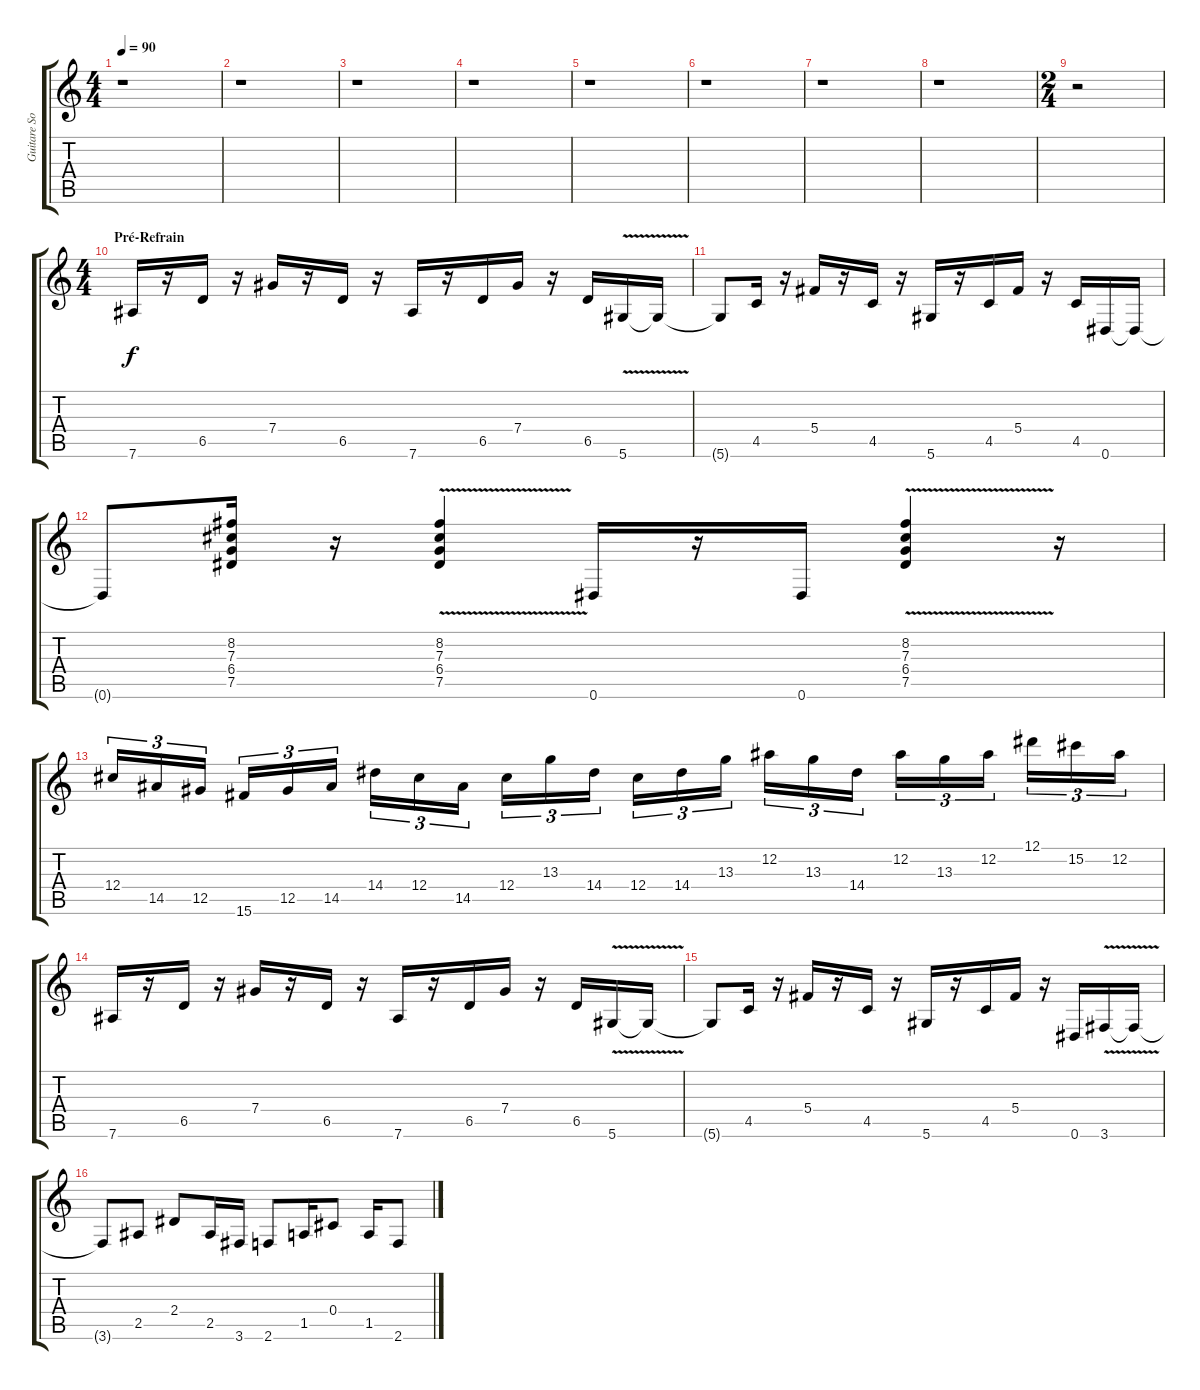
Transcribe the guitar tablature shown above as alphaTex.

\track ("Guitare Solo" "Guitare So") {instrument overdrivenguitar}
\staff {score tabs}
\tuning (Eb4 Bb3 Gb3 Db3 Ab2 Eb2) {hide}
\ts (4 4)
\tempo 90
\clef g2
\ks c
r.1{dy f} |
r.1 |
r.1 |
r.1 |
r.1 |
r.1 |
r.1 |
r.1 |
\ts (2 4)
r.2 |
\ts (4 4)
\section ("" "Pré-Refrain")
7.6.16 r.16 6.5.16 r.16 7.4.16 r.16 6.5.16 r.16 7.6.16 r.16 6.5.16 7.4.16 r.16 6.5.16 5.6{v}.16 5.6{t}.16 |
5.6{t}.8 4.5.16 r.16 5.4.16 r.16 4.5.16 r.16 5.6.16 r.16 4.5.16 5.4.16 r.16 4.5.16 0.6.16 0.6{t}.16 |
0.6{t}.8 (8.2 7.3 6.4 7.5).16 r.16 (8.2{v} 7.3{v} 6.4{v} 7.5{v}).4 0.6.16 r.16 0.6.16 (8.2{v} 7.3{v} 6.4{v} 7.5{v}).4 r.16 |
12.4.16{tu (3 2)} 14.5.16{tu (3 2)} 12.5.16{tu (3 2)} 15.6.16{tu (3 2)} 12.5.16{tu (3 2)} 14.5.16{tu (3 2)} 14.4.16{tu (3 2)} 12.4.16{tu (3 2)} 14.5.16{tu (3 2)} 12.4.16{tu (3 2)} 13.3.16{tu (3 2)} 14.4.16{tu (3 2)} 12.4.16{tu (3 2)} 14.4.16{tu (3 2)} 13.3.16{tu (3 2)} 12.2.16{tu (3 2)} 13.3.16{tu (3 2)} 14.4.16{tu (3 2)} 12.2.16{tu (3 2)} 13.3.16{tu (3 2)} 12.2.16{tu (3 2)} 12.1.16{tu (3 2)} 15.2.16{tu (3 2)} 12.2.16{tu (3 2)} |
7.6.16 r.16 6.5.16 r.16 7.4.16 r.16 6.5.16 r.16 7.6.16 r.16 6.5.16 7.4.16 r.16 6.5.16 5.6{v}.16 5.6{t}.16 |
5.6{t}.8 4.5.16 r.16 5.4.16 r.16 4.5.16 r.16 5.6.16 r.16 4.5.16 5.4.16 r.16 0.6.16 3.6{v}.16 3.6{t}.16 |
3.6{t}.8 2.5.8 2.4.8 2.5.16 3.6.16 2.6.8 1.5.16 0.4.8 1.5.16 2.6.8
